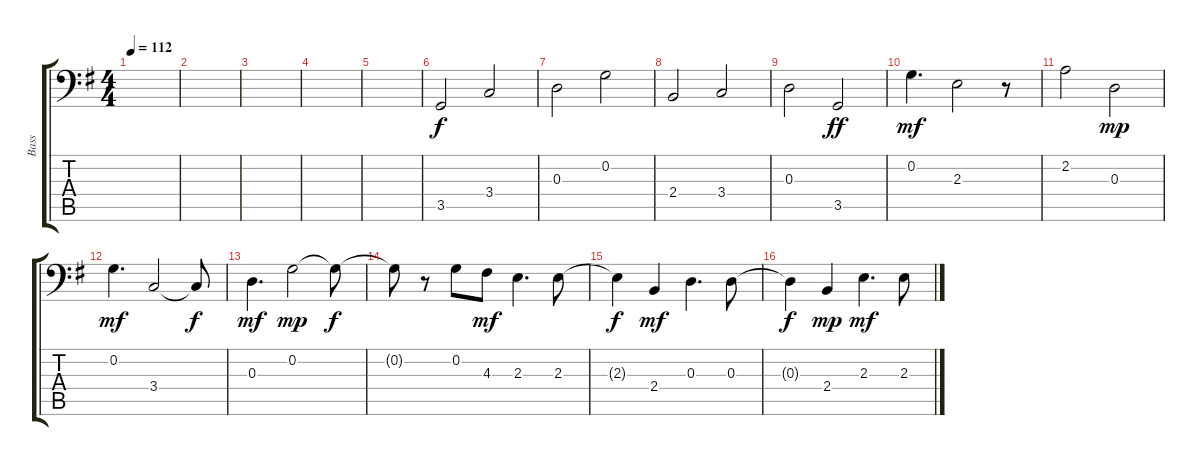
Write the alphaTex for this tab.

\track ("Bass" "Bass") {instrument electricbassfinger}
\staff {score tabs}
\tuning (C3 G2 D2 A1 E1 B0) {hide}
\ts (4 4)
\tempo 112
\clef f4
\ks g
|
|
|
|
|
3.5.2 3.4.2 |
0.3.2 0.2.2 |
2.4.2 3.4.2 |
0.3.2 3.5.2{dy ff} |
0.2.4{d dy mf} 2.3.2 r.8 |
2.2.2 0.3.2{dy mp} |
0.2.4{d dy mf} 3.4.2 3.4{t}.8{dy f} |
0.3.4{d dy mf} 0.2.2{dy mp} 0.2{t}.8{dy f} |
0.2{t}.8 r.8 0.2.8 4.3.8{dy mf} 2.3.4{d} 2.3.8 |
2.3{t}.4{dy f} 2.4.4{dy mf} 0.3.4{d} 0.3.8 |
0.3{t}.4{dy f} 2.4.4{dy mp} 2.3.4{d dy mf} 2.3.8
